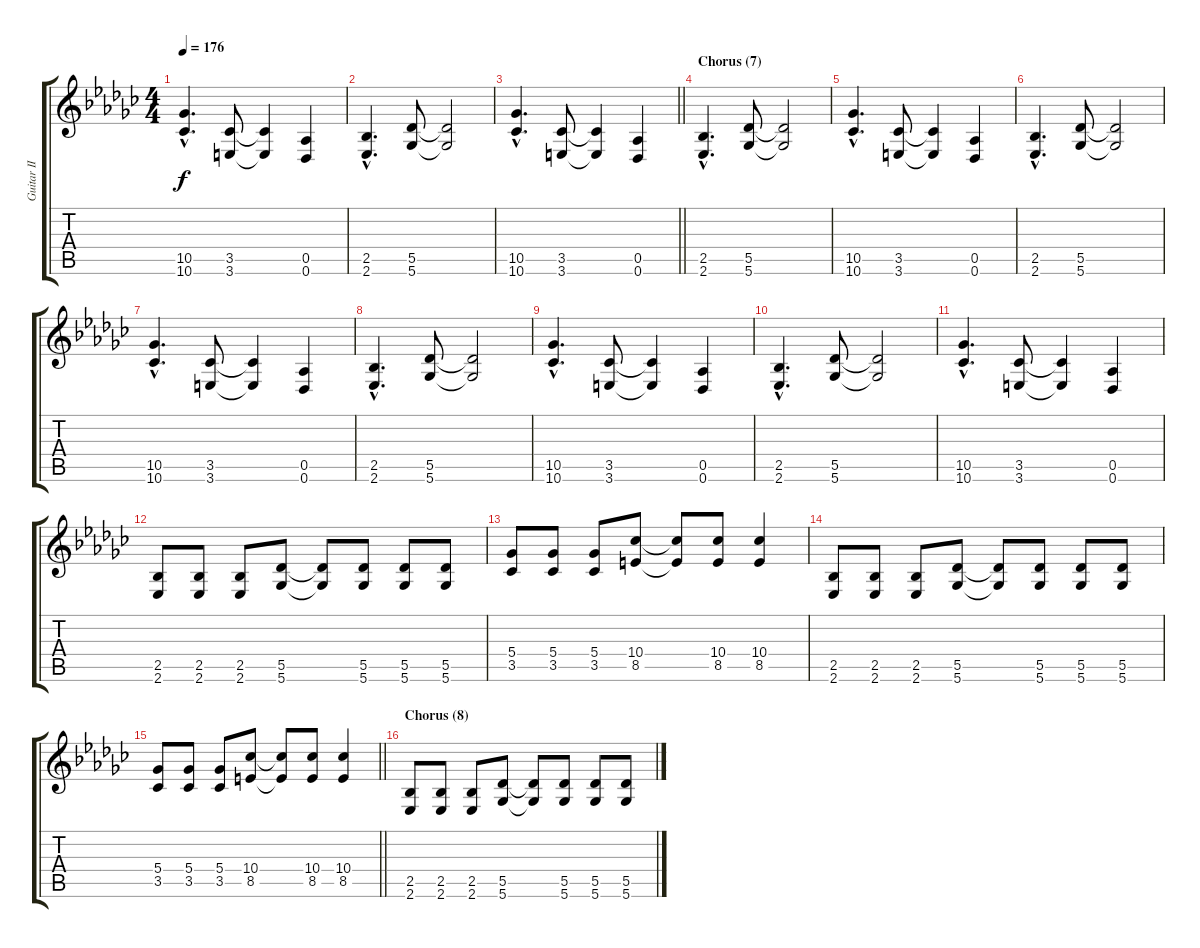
\track ("Guitar II" "Guitar II") {instrument distortionguitar}
\staff {score tabs}
\tuning (Eb4 Bb3 Gb3 Db3 Ab2 Db2) {hide}
\ts (4 4)
\tempo 176
\clef g2
\ks ebminor
(10.5{hac} 10.6{hac}).4{d dy f} (3.5 3.6).8 (3.5{t} 3.6{t}).4 (0.5 0.6).4 |
(2.5{hac} 2.6{hac}).4{d} (5.5 5.6).8 (5.5{t} 5.6{t}).2 |
\barLineRight lightlight
(10.5{hac} 10.6{hac}).4{d} (3.5 3.6).8 (3.5{t} 3.6{t}).4 (0.5 0.6).4 |
\section ("" "Chorus (7)")
(2.5{hac} 2.6{hac}).4{d} (5.5 5.6).8 (5.5{t} 5.6{t}).2 |
(10.5{hac} 10.6{hac}).4{d} (3.5 3.6).8 (3.5{t} 3.6{t}).4 (0.5 0.6).4 |
(2.5{hac} 2.6{hac}).4{d} (5.5 5.6).8 (5.5{t} 5.6{t}).2 |
(10.5{hac} 10.6{hac}).4{d} (3.5 3.6).8 (3.5{t} 3.6{t}).4 (0.5 0.6).4 |
(2.5{hac} 2.6{hac}).4{d} (5.5 5.6).8 (5.5{t} 5.6{t}).2 |
(10.5{hac} 10.6{hac}).4{d} (3.5 3.6).8 (3.5{t} 3.6{t}).4 (0.5 0.6).4 |
(2.5{hac} 2.6{hac}).4{d} (5.5 5.6).8 (5.5{t} 5.6{t}).2 |
(10.5{hac} 10.6{hac}).4{d} (3.5 3.6).8 (3.5{t} 3.6{t}).4 (0.5 0.6).4 |
(2.5 2.6).8 (2.5 2.6).8 (2.5 2.6).8 (5.5 5.6).8 (5.5{t} 5.6{t}).8 (5.5 5.6).8 (5.5 5.6).8 (5.5 5.6).8 |
(5.4 3.5).8 (5.4 3.5).8 (5.4 3.5).8 (10.4 8.5).8 (10.4{t} 8.5{t}).8 (10.4 8.5).8 (10.4 8.5).4 |
(2.5 2.6).8 (2.5 2.6).8 (2.5 2.6).8 (5.5 5.6).8 (5.5{t} 5.6{t}).8 (5.5 5.6).8 (5.5 5.6).8 (5.5 5.6).8 |
\barLineRight lightlight
(5.4 3.5).8 (5.4 3.5).8 (5.4 3.5).8 (10.4 8.5).8 (10.4{t} 8.5{t}).8 (10.4 8.5).8 (10.4 8.5).4 |
\section ("" "Chorus (8)")
(2.5 2.6).8 (2.5 2.6).8 (2.5 2.6).8 (5.5 5.6).8 (5.5{t} 5.6{t}).8 (5.5 5.6).8 (5.5 5.6).8 (5.5 5.6).8
